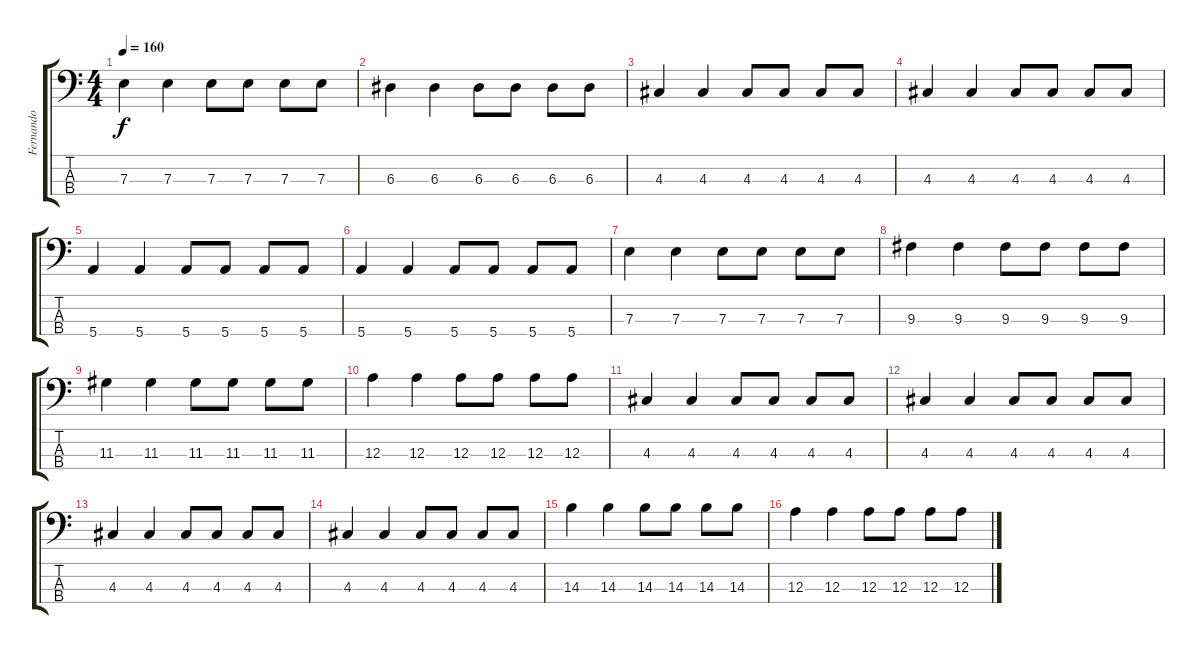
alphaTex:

\track ("Fernando" "Fernando") {instrument electricbassfinger}
\staff {score tabs}
\tuning (G2 D2 A1 E1) {hide}
\ts (4 4)
\tempo 160
\clef f4
\ks c
7.3.4{dy f} 7.3.4 7.3.8 7.3.8 7.3.8 7.3.8 |
6.3.4 6.3.4 6.3.8 6.3.8 6.3.8 6.3.8 |
4.3.4 4.3.4 4.3.8 4.3.8 4.3.8 4.3.8 |
4.3.4 4.3.4 4.3.8 4.3.8 4.3.8 4.3.8 |
5.4.4 5.4.4 5.4.8 5.4.8 5.4.8 5.4.8 |
5.4.4 5.4.4 5.4.8 5.4.8 5.4.8 5.4.8 |
7.3.4 7.3.4 7.3.8 7.3.8 7.3.8 7.3.8 |
9.3.4 9.3.4 9.3.8 9.3.8 9.3.8 9.3.8 |
11.3.4 11.3.4 11.3.8 11.3.8 11.3.8 11.3.8 |
12.3.4 12.3.4 12.3.8 12.3.8 12.3.8 12.3.8 |
4.3.4 4.3.4 4.3.8 4.3.8 4.3.8 4.3.8 |
4.3.4 4.3.4 4.3.8 4.3.8 4.3.8 4.3.8 |
4.3.4 4.3.4 4.3.8 4.3.8 4.3.8 4.3.8 |
4.3.4 4.3.4 4.3.8 4.3.8 4.3.8 4.3.8 |
14.3.4 14.3.4 14.3.8 14.3.8 14.3.8 14.3.8 |
12.3.4 12.3.4 12.3.8 12.3.8 12.3.8 12.3.8
